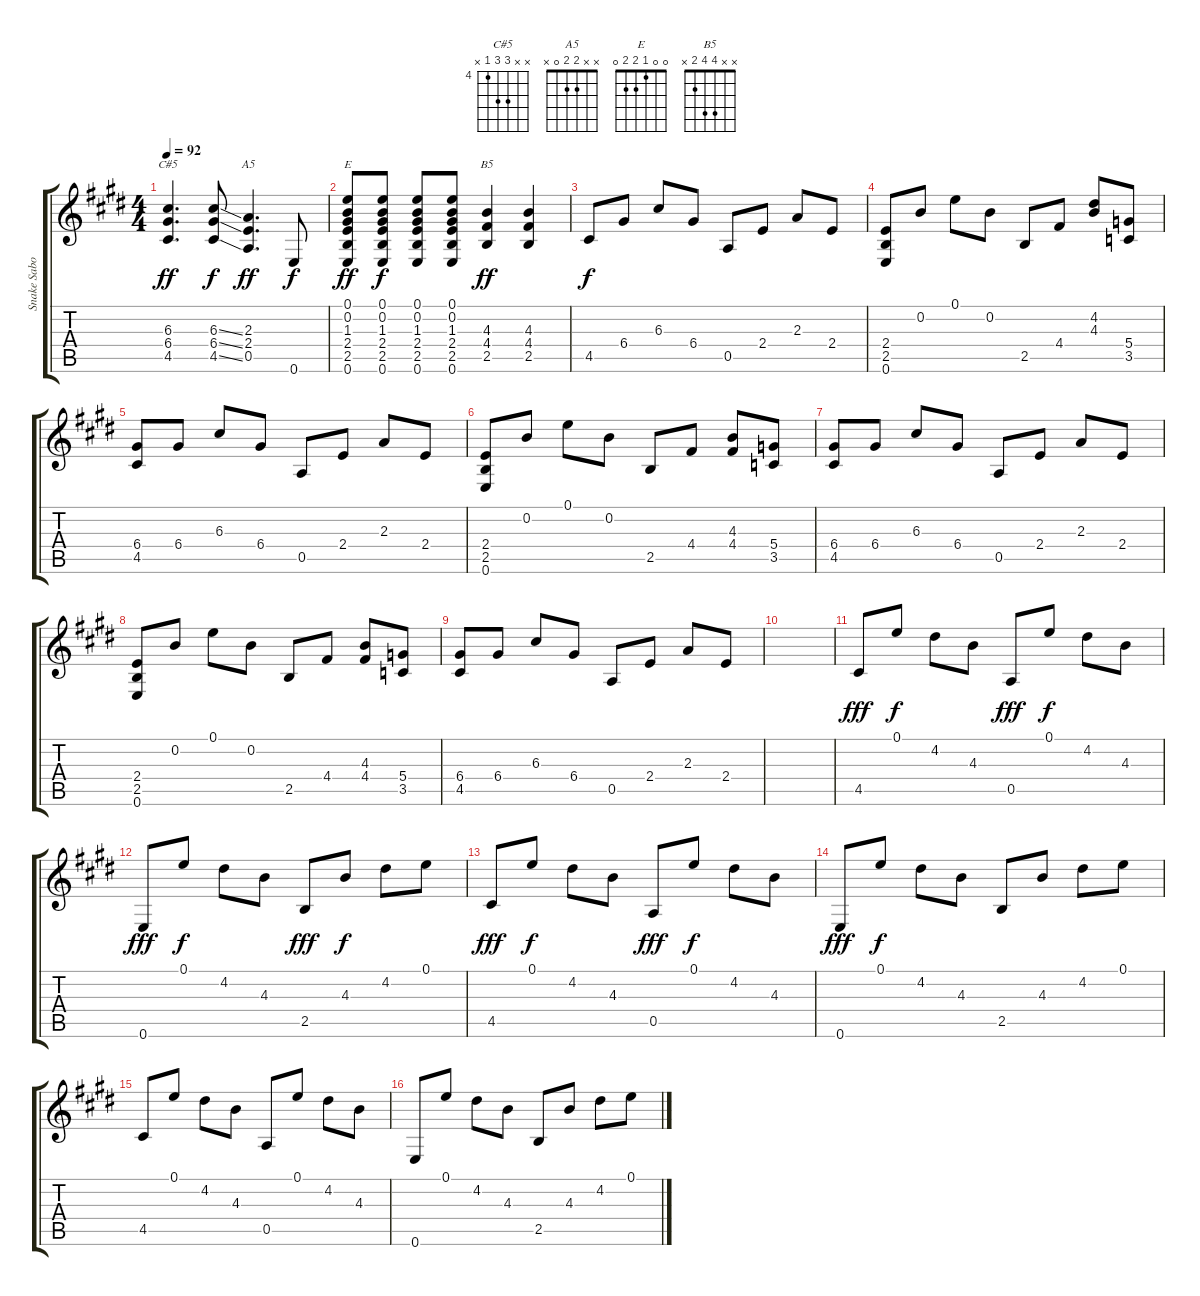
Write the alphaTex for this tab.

\track ("Snake Sabo" "Snake Sabo") {instrument acousticguitarsteel}
\staff {score tabs}
\tuning (E4 B3 G3 D3 A2 E2) {hide}
\chord ("C#5" x x 6 6 4 x) {firstfret 4}
\chord ("A5" x x 2 2 0 x)
\chord ("E" 0 0 1 2 2 0)
\chord ("B5" x x 4 4 2 x)
\ts (4 4)
\tempo 92
\clef g2
\ks e
(6.3 6.4 4.5).4{d ch "C#5" dy ff} (6.3{ss} 6.4{ss} 4.5{ss}).8{dy f} (2.3 2.4 0.5).4{d ch "A5" dy ff} 0.6.8{dy f} |
(0.1 0.2 1.3 2.4 2.5 0.6).8{ch "E" dy ff} (0.1 0.2 1.3 2.4 2.5 0.6).8{dy f} (0.1 0.2 1.3 2.4 2.5 0.6).8 (0.1 0.2 1.3 2.4 2.5 0.6).8 (4.3 4.4 2.5).4{ch "B5" dy ff} (4.3 4.4 2.5).4 |
4.5.8{dy f} 6.4.8 6.3.8 6.4.8 0.5.8 2.4.8 2.3.8 2.4.8 |
(2.4 2.5 0.6).8 0.2.8 0.1.8 0.2.8 2.5.8 4.4.8 (4.2 4.3).8 (5.4 3.5).8 |
(6.4 4.5).8 6.4.8 6.3.8 6.4.8 0.5.8 2.4.8 2.3.8 2.4.8 |
(2.4 2.5 0.6).8 0.2.8 0.1.8 0.2.8 2.5.8 4.4.8 (4.3 4.4).8 (5.4 3.5).8 |
(6.4 4.5).8 6.4.8 6.3.8 6.4.8 0.5.8 2.4.8 2.3.8 2.4.8 |
(2.4 2.5 0.6).8 0.2.8 0.1.8 0.2.8 2.5.8 4.4.8 (4.3 4.4).8 (5.4 3.5).8 |
(6.4 4.5).8 6.4.8 6.3.8 6.4.8 0.5.8 2.4.8 2.3.8 2.4.8 |
|
4.5.8{dy fff volume 16 instrument acousticguitarsteel} 0.1.8{dy f} 4.2.8 4.3.8 0.5.8{dy fff} 0.1.8{dy f} 4.2.8 4.3.8 |
0.6.8{dy fff} 0.1.8{dy f} 4.2.8 4.3.8 2.5.8{dy fff} 4.3.8{dy f} 4.2.8 0.1.8 |
4.5.8{dy fff} 0.1.8{dy f} 4.2.8 4.3.8 0.5.8{dy fff} 0.1.8{dy f} 4.2.8 4.3.8 |
0.6.8{dy fff} 0.1.8{dy f} 4.2.8 4.3.8 2.5.8 4.3.8 4.2.8 0.1.8 |
4.5.8 0.1.8 4.2.8 4.3.8 0.5.8 0.1.8 4.2.8 4.3.8 |
0.6.8 0.1.8 4.2.8 4.3.8 2.5.8 4.3.8 4.2.8 0.1.8
